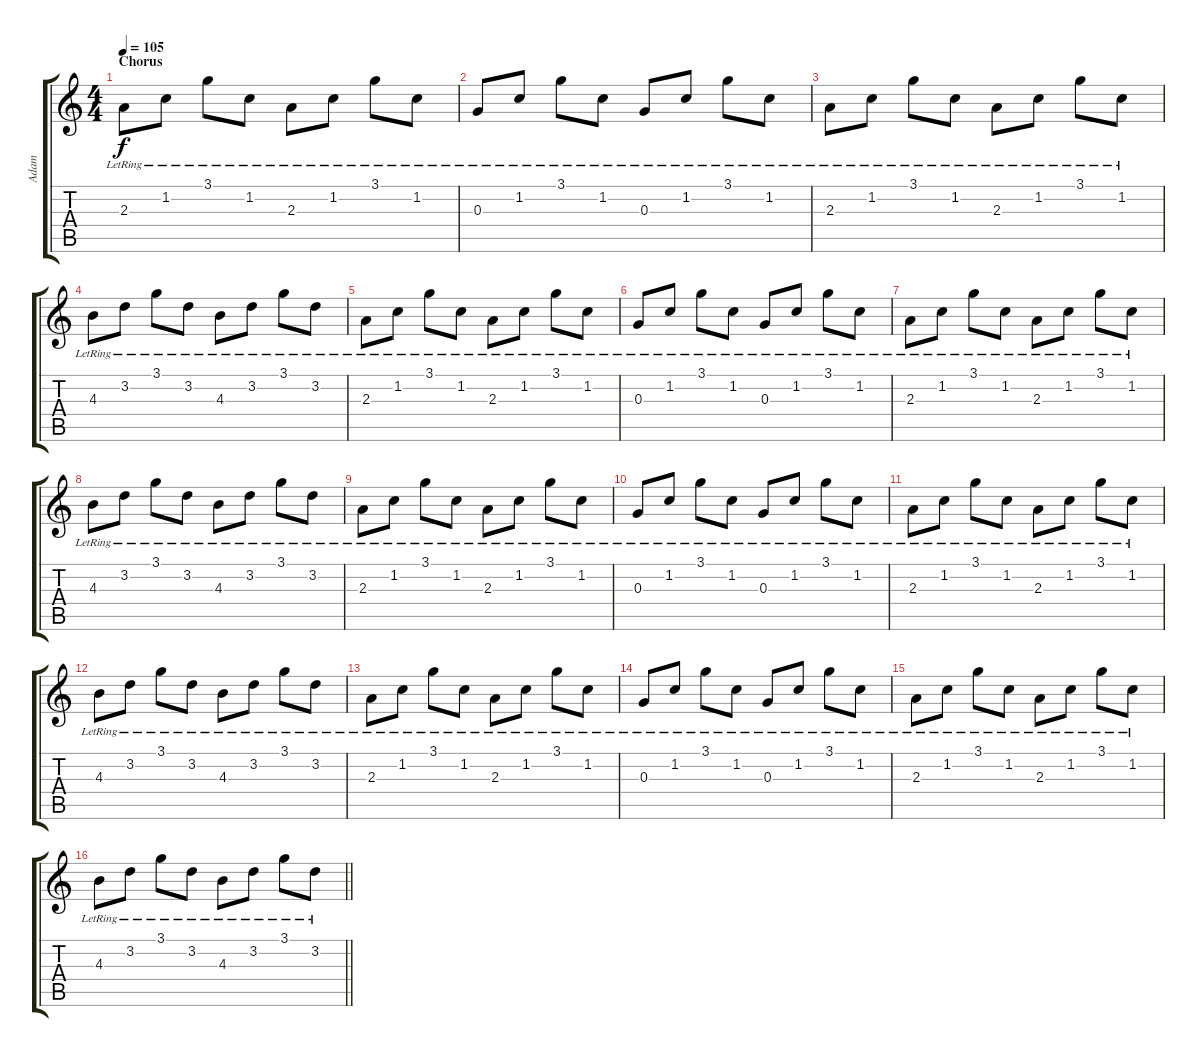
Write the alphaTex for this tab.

\track ("Adam" "Adam") {instrument electricguitarjazz}
\staff {score tabs}
\tuning (E4 B3 G3 D3 A2 E2) {hide}
\ts (4 4)
\section ("" "Chorus")
\tempo 105
\clef g2
\ks c
2.3{lr}.8{dy f volume 14} 1.2{lr}.8 3.1{lr}.8 1.2{lr}.8 2.3{lr}.8 1.2{lr}.8 3.1{lr}.8 1.2{lr}.8 |
0.3{lr}.8 1.2{lr}.8 3.1{lr}.8 1.2{lr}.8 0.3{lr}.8 1.2{lr}.8 3.1{lr}.8 1.2{lr}.8 |
2.3{lr}.8 1.2{lr}.8 3.1{lr}.8 1.2{lr}.8 2.3{lr}.8 1.2{lr}.8 3.1{lr}.8 1.2{lr}.8 |
4.3{lr}.8 3.2{lr}.8 3.1{lr}.8 3.2{lr}.8 4.3{lr}.8 3.2{lr}.8 3.1{lr}.8 3.2{lr}.8 |
2.3{lr}.8 1.2{lr}.8 3.1{lr}.8 1.2{lr}.8 2.3{lr}.8 1.2{lr}.8 3.1{lr}.8 1.2{lr}.8 |
0.3{lr}.8 1.2{lr}.8 3.1{lr}.8 1.2{lr}.8 0.3{lr}.8 1.2{lr}.8 3.1{lr}.8 1.2{lr}.8 |
2.3{lr}.8 1.2{lr}.8 3.1{lr}.8 1.2{lr}.8 2.3{lr}.8 1.2{lr}.8 3.1{lr}.8 1.2{lr}.8 |
4.3{lr}.8 3.2{lr}.8 3.1{lr}.8 3.2{lr}.8 4.3{lr}.8 3.2{lr}.8 3.1{lr}.8 3.2{lr}.8 |
2.3{lr}.8 1.2{lr}.8 3.1{lr}.8 1.2{lr}.8 2.3{lr}.8 1.2{lr}.8 3.1{lr}.8 1.2{lr}.8 |
0.3{lr}.8 1.2{lr}.8 3.1{lr}.8 1.2{lr}.8 0.3{lr}.8 1.2{lr}.8 3.1{lr}.8 1.2{lr}.8 |
2.3{lr}.8 1.2{lr}.8 3.1{lr}.8 1.2{lr}.8 2.3{lr}.8 1.2{lr}.8 3.1{lr}.8 1.2{lr}.8 |
4.3{lr}.8 3.2{lr}.8 3.1{lr}.8 3.2{lr}.8 4.3{lr}.8 3.2{lr}.8 3.1{lr}.8 3.2{lr}.8 |
2.3{lr}.8 1.2{lr}.8 3.1{lr}.8 1.2{lr}.8 2.3{lr}.8 1.2{lr}.8 3.1{lr}.8 1.2{lr}.8 |
0.3{lr}.8 1.2{lr}.8 3.1{lr}.8 1.2{lr}.8 0.3{lr}.8 1.2{lr}.8 3.1{lr}.8 1.2{lr}.8 |
2.3{lr}.8 1.2{lr}.8 3.1{lr}.8 1.2{lr}.8 2.3{lr}.8 1.2{lr}.8 3.1{lr}.8 1.2{lr}.8 |
\barLineRight lightlight
4.3{lr}.8 3.2{lr}.8 3.1{lr}.8 3.2{lr}.8 4.3{lr}.8 3.2{lr}.8 3.1{lr}.8 3.2{lr}.8
